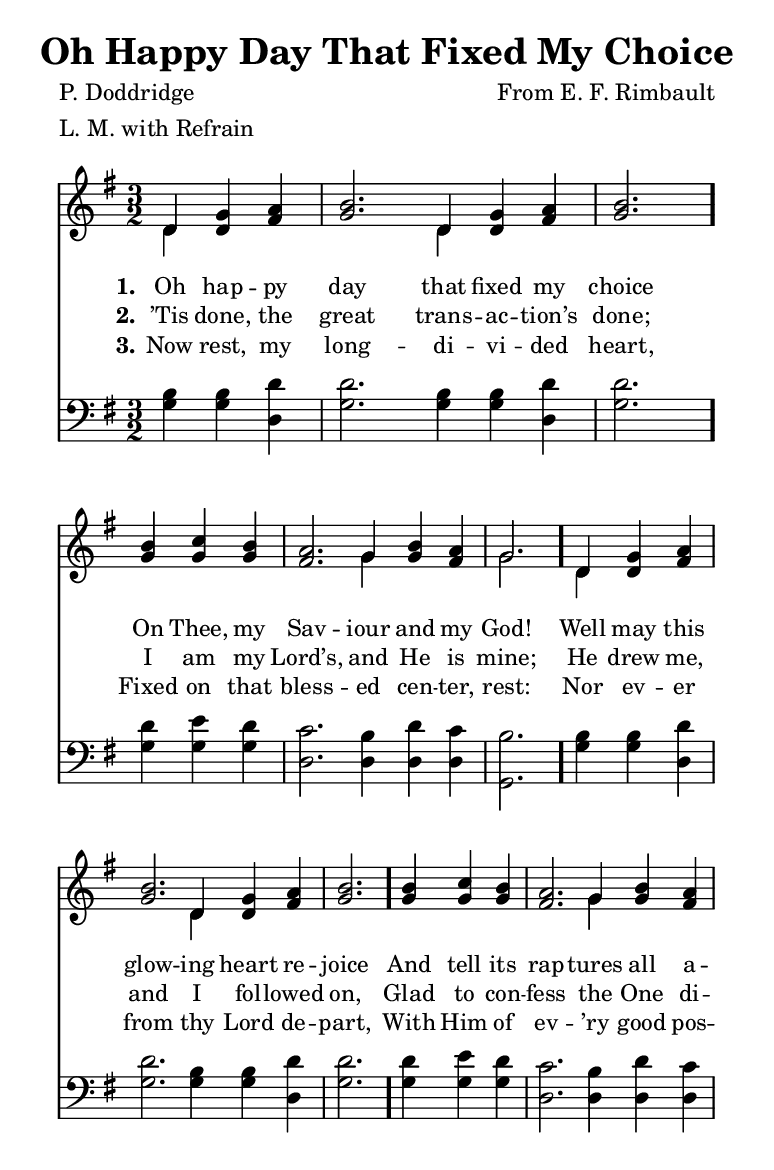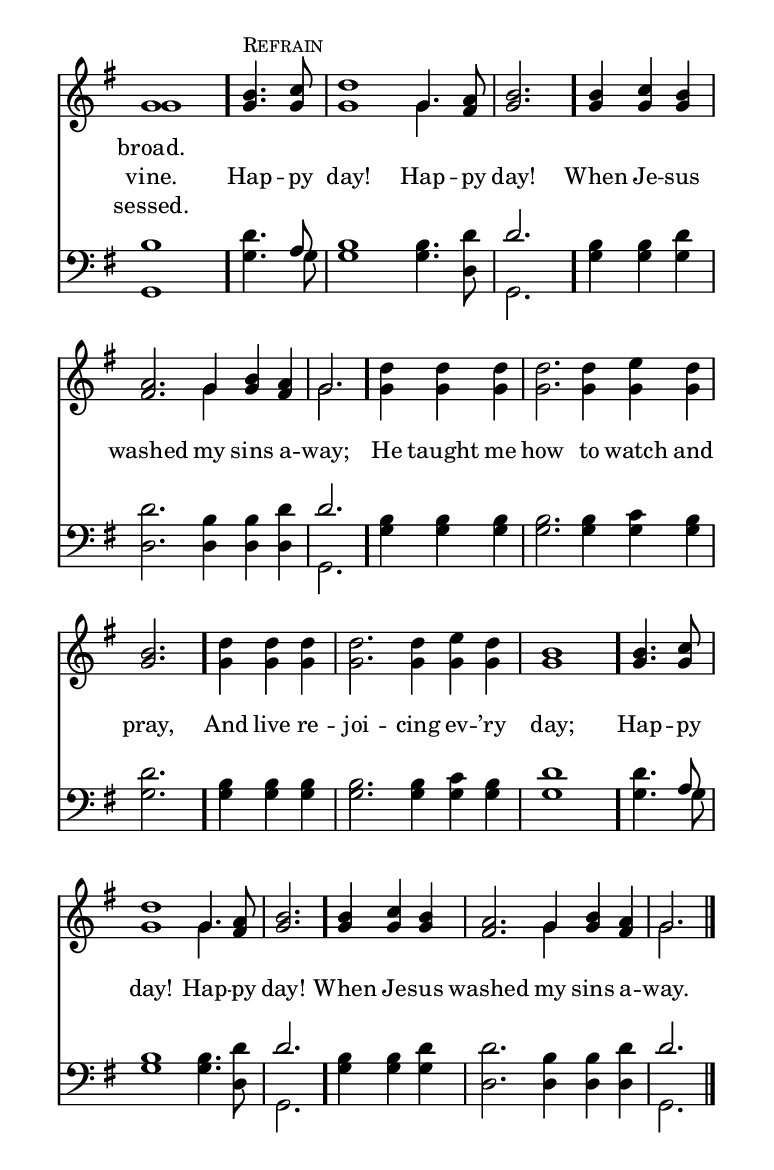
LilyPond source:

\include "common/global.ily"
\paper {
  \include "common/paper.ily"
}

\header{
  %gospel
  hymnnumber = "248"
  title = "Oh Happy Day That Fixed My Choice"
  tunename = ""
  meter = "L. M. with Refrain"
  poet = "P. Doddridge"
  composer = "From E. F. Rimbault"
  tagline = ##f
}

global = {
  \include "common/overrides.ily"
  \override Staff.TimeSignature.style = #'numbered
  \time 3/2
  \override Score.MetronomeMark.transparent = ##t % hide all fermata changes too
  \tempo 2=80
  \key g \major
  \partial 2.
  \autoBeamOff
}

patternA = { c4 c c | c2. }
patternB = { c4 c c | c2. c4 c c | c1 }
patternC = { c4. c8 | c1 c4. c8 | c2. }

notesSoprano = {
\global
\relative c' {

  \changePitch \patternA { d g a | b d, g a | b }
  \changePitch \patternA { b c b | a g b a | g } \eogbreak
  \changePitch \patternA { d g a | b d, g a | b }
  \changePitch \patternB { b c b | a g b a | g } \eogbreak

  << s^\markup { \small \caps "Refrain" }
  \changePitch \patternC { b c | d g, a | b } >>
  \changePitch \patternA { b c b | a g b a | g } \eogbreak
  \changePitch \patternA { d' d d | d d e d | b }
  \changePitch \patternB { d d d | d d e d | b } \eogbreak
  \changePitch \patternC { b c | d g, a | b }
  \changePitch \patternA { b c b | a g b a | g } \eogbreak

  \bar "|."

}
}

notesAlto = {
\global
\relative e' {

  \changePitch \patternA { d d fis | g d d fis | g }
  \changePitch \patternA { g g g | fis g g fis | g }
  \changePitch \patternA { d d fis | g d d fis | g }
  \changePitch \patternB { g g g | fis g g fis | g }

  \changePitch \patternC { g g | g g fis | g }
  \changePitch \patternA { g g g | fis g g fis | g }
  \changePitch \patternA { g g g | g g g g | g }
  \changePitch \patternB { g g g | g g g g | g }
  \changePitch \patternC { g g | g g fis | g }
  \changePitch \patternA { g g g | fis g g fis | g }

}
}

notesTenor = {
\global
\relative a {

  \changePitch \patternA { b b d | d b b d | d }
  \changePitch \patternA { d e d | c b d c | b }
  \changePitch \patternA { b b d | d b b d | d }
  \changePitch \patternB { d e d | c b d c | b }

  \changePitch \patternC { d a | b b d | d }
  \changePitch \patternA { b b d | d b b d | d }
  \changePitch \patternA { b b b | b b c b | d }
  \changePitch \patternB { b b b | b b c b | d }
  \changePitch \patternC { d a | b b d | d }
  \changePitch \patternA { b b d | d b b d | d }

}
}

notesBass = {
\global
\relative f {

  \changePitch \patternA { g g d | g g g d | g }
  \changePitch \patternA { g g g | d d d d | g, }
  \changePitch \patternA { g' g d | g g g d | g }
  \changePitch \patternB { g g g | d d d d | g, }

  \changePitch \patternC { g' g | g g d | g, }
  \changePitch \patternA { g' g g | d d d d | g, }
  \changePitch \patternA { g' g g | g g g g | g }
  \changePitch \patternB { g g g | g g g g | g }
  \changePitch \patternC { g g | g g d | g, }
  \changePitch \patternA { g' g g | d d d d | g, }

}
}

Refrain = \lyricmode {

Hap -- py day! Hap -- py day! \bar "."
When Je -- sus washed my sins a -- way; \bar "."
He taught me how to watch and pray, \bar "."
And live re -- joi -- cing ev -- ’ry day; \bar "."
Hap -- py day! Hap -- py day! \bar "."
When Je -- sus washed my sins a -- way. \bar "."

}

wordsA = \lyricmode {
\set stanza = "1."

Oh hap -- py day that fixed my choice \bar "."
On Thee, my Sav -- iour and my God! \bar "."
Well may this glow -- ing heart re -- joice \bar "."
And tell its rap -- tures all a -- broad. \bar "."

}

wordsB = \lyricmode {
\set stanza = "2."

’Tis done, the great trans -- ac -- tion’s done;
I am my Lord’s, and He is mine;
He drew me, and I fol -- lowed on,
Glad to con -- fess the One di -- vine.

\Refrain

}

wordsC = \lyricmode {
\set stanza = "3."

Now rest, my long -- di -- vi -- ded heart,
Fixed on that bless -- ed cen -- ter, rest:
Nor ev -- er from thy Lord de -- part,
With Him of ev -- ’ry good pos -- sessed.

}

\score {
  \context ChoirStaff <<
    \context Staff = upper <<
      \set Staff.autoBeaming = ##f
      \set ChoirStaff.systemStartDelimiter = #'SystemStartBar
      \set ChoirStaff.printPartCombineTexts = ##f
      \partcombine #'(2 . 9) \notesSoprano \notesAlto
      \context NullVoice = sopranos { \voiceOne << \notesSoprano >> }
      \context Lyrics = one   \lyricsto sopranos \wordsA
      \context Lyrics = two   \lyricsto sopranos \wordsB
      \context Lyrics = three \lyricsto sopranos \wordsC
    >>
    \context Staff = men <<
      \set Staff.autoBeaming = ##f
      \clef bass
      \set ChoirStaff.printPartCombineTexts = ##f
      \partcombine #'(2 . 9) \notesTenor \notesBass
    >>
  >>
  \layout {
    \include "common/layout.ily"
  }
  \midi{
    \include "common/midi.ily"
  }
}

\version "2.19.49"  % necessary for upgrading to future LilyPond versions.

% vi:set et ts=2 sw=2 ai nocindent syntax=lilypond:
